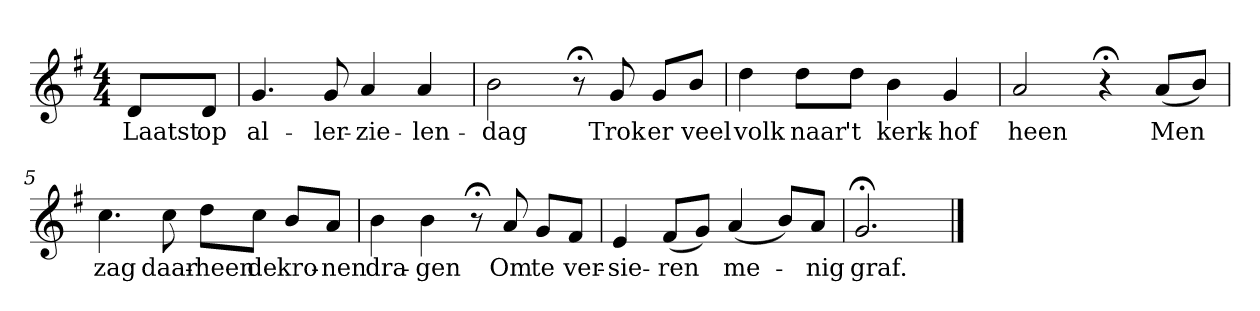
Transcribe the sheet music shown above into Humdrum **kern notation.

**kern	**text
*part1	*part1
*staff1	*staff1
*k[f#]	*
*G:	*
*M4/4	*
*MM120	*
=	=
8dL	Laatst
8dJ	op
=1	=1
4.g	al-
8g	-ler-
4a	-zie-
4a	-len-
=2	=2
2b	-dag
8r;<	.
8g	Trok
8gL	er
8bJ	veel
=3	=3
4dd	volk
8ddL	naar
8ddJ	't
4b	kerk-
4g	-hof
=4	=4
2a	heen
4r;<	.
(8aL	Men
8bJ)	.
=5	=5
4.cc	zag
8cc	daar-
8ddL	-heen
8ccJ	de
8bL	kro-
8aJ	-nen
=6	=6
4b	dra-
4b	-gen
8r;<	.
8a	Om
8gL	te
8f#J	ver-
=7	=7
4e	-sie-
(8f#L	-ren
8gJ)	.
(4a	me-
8bL)	.
8aJ	-nig
=8	=8
2.g;<	graf.
==	==
*-	*-
